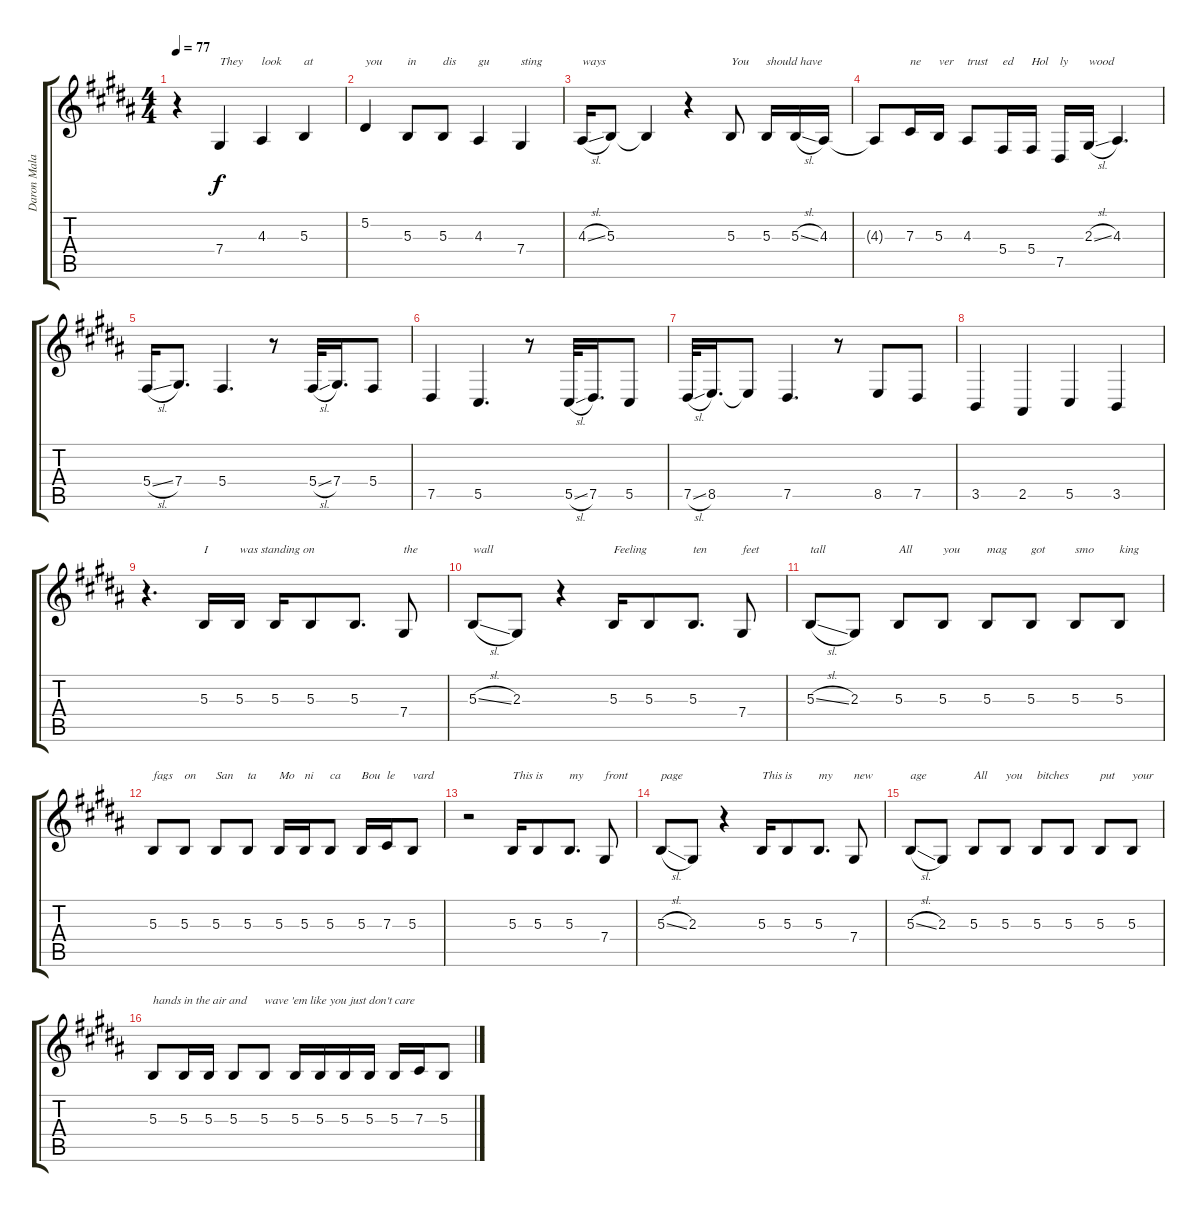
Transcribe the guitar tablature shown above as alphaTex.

\track ("Daron Malakian (Vocals)" "Daron Mala") {instrument altosax}
\staff {score tabs}
\tuning (Eb4 Bb3 Gb3 Db3 Ab2 Eb2) {hide}
\ts (4 4)
\tempo 77
\clef g2
\ks g#minor
r.4{dy f} 7.4.4{txt "They"} 4.3.4{txt "look"} 5.3.4{txt "at"} |
5.2.4{txt "you"} 5.3.8{txt "in"} 5.3.8{txt "dis"} 4.3.4{txt "gu"} 7.4.4{txt "sting"} |
4.3{sl}.16{txt "ways"} 5.3.8 5.3{t}.4 r.4 5.3.8{txt "You"} 5.3.16{txt "should have"} 5.3{sl}.16 4.3.16 |
4.3{t}.8 7.3.16{txt "ne"} 5.3.16{txt "ver"} 4.3.8{txt "trust"} 5.4.16{txt "ed"} 5.4.16{txt "Hol"} 7.5.16{txt "ly"} 2.3{sl}.16{txt "wood"} 4.3.4{d} |
5.4{sl}.16 7.4.8{d} 5.4.4{d} r.8 5.4{sl}.32 7.4.16{d} 5.4.8 |
7.5.4 5.5.4{d} r.8 5.5{sl}.32 7.5.16{d} 5.5.8 |
7.5{sl}.32 8.5.16{d} 8.5{t}.8 7.5.4{d} r.8 8.5.8 7.5.8 |
3.5.4 2.5.4 5.5.4 3.5.4 |
r.4{d} 5.3.16{txt "I"} 5.3.16{txt "was standing on"} 5.3.16 5.3.8 5.3.8{d} 7.4.8{txt "the"} |
5.3{sl}.8{txt "wall"} 2.3.8 r.4 5.3.16{txt "Feeling"} 5.3.8 5.3.8{d txt "ten"} 7.4.8{txt "feet"} |
5.3{sl}.8{txt "tall"} 2.3.8 5.3.8{txt "All"} 5.3.8{txt "you"} 5.3.8{txt "mag"} 5.3.8{txt "got"} 5.3.8{txt "smo"} 5.3.8{txt "king"} |
5.3.8{txt "fags"} 5.3.8{txt "on"} 5.3.8{txt "San"} 5.3.8{txt "ta"} 5.3.16{txt "Mo"} 5.3.16{txt "ni"} 5.3.8{txt "ca"} 5.3.16{txt "Bou"} 7.3.16{txt "le"} 5.3.8{txt "vard"} |
r.2 5.3.16{txt "This is"} 5.3.8 5.3.8{d txt "my"} 7.4.8{txt "front"} |
5.3{sl}.8{txt "page"} 2.3.8 r.4 5.3.16{txt "This is"} 5.3.8 5.3.8{d txt "my"} 7.4.8{txt "new"} |
5.3{sl}.8{txt "age"} 2.3.8 5.3.8{txt "All"} 5.3.8{txt "you"} 5.3.8{txt "bitches"} 5.3.8 5.3.8{txt "put"} 5.3.8{txt "your"} |
5.3.8{txt "hands in the air and"} 5.3.16 5.3.16 5.3.8 5.3.8{txt "wave 'em like you just don't care"} 5.3.16 5.3.16 5.3.16 5.3.16 5.3.16 7.3.16 5.3.8
